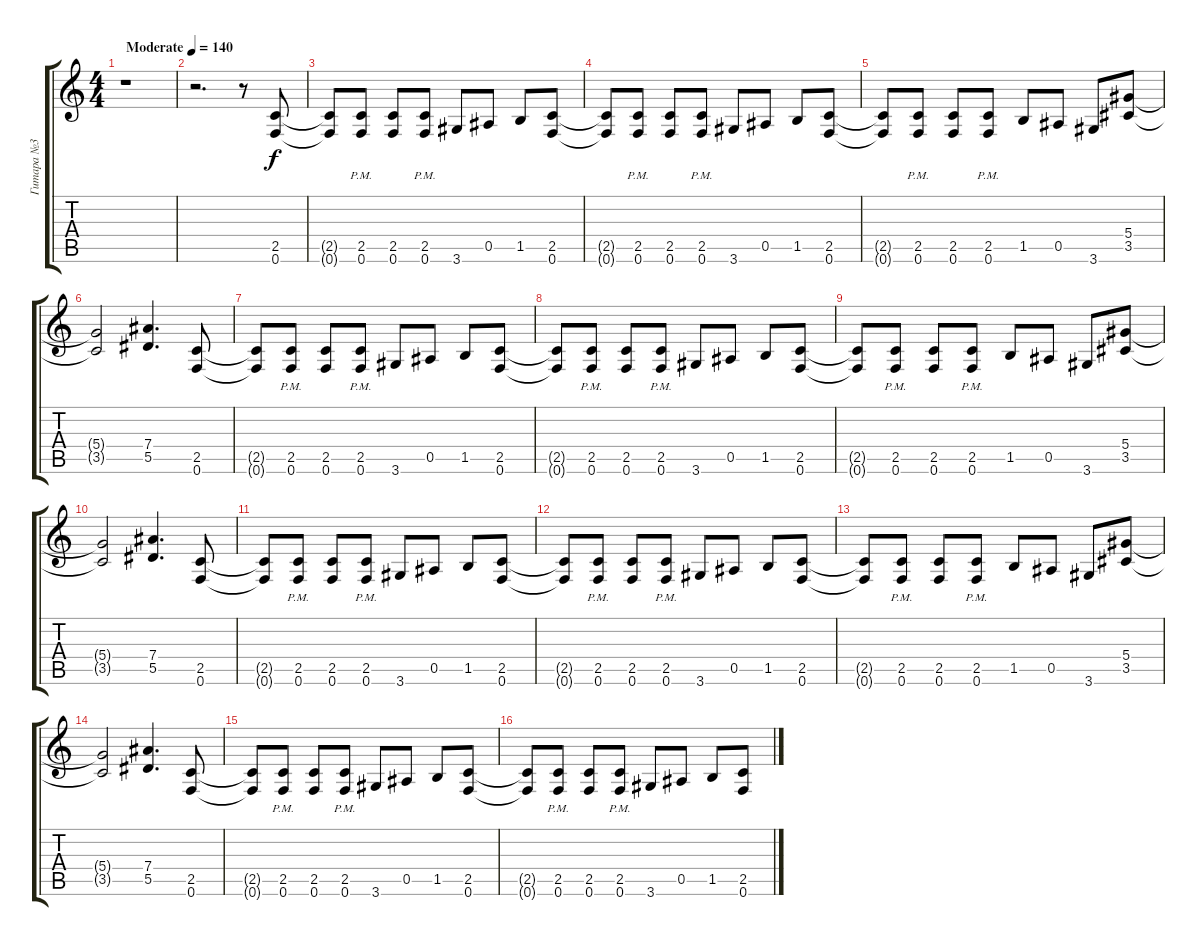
\track ("Гитара №3 Ритм" "Гитара №3 ") {instrument overdrivenguitar}
\staff {score tabs}
\tuning (F4 C4 Ab3 Eb3 Bb2 F2) {hide}
\ts (4 4)
\tempo (140 "Moderate")
\clef g2
\ks c
r.1{dy f instrument overdrivenguitar} |
r.2{d} r.8 (2.5 0.6).8 |
(2.5{t} 0.6{t}).8 (2.5{pm} 0.6{pm}).8 (2.5 0.6).8 (2.5{pm} 0.6{pm}).8 3.6.8 0.5.8 1.5.8 (2.5 0.6).8 |
(2.5{t} 0.6{t}).8 (2.5{pm} 0.6{pm}).8 (2.5 0.6).8 (2.5{pm} 0.6{pm}).8 3.6.8 0.5.8 1.5.8 (2.5 0.6).8 |
(2.5{t} 0.6{t}).8 (2.5{pm} 0.6{pm}).8 (2.5 0.6).8 (2.5{pm} 0.6{pm}).8 1.5.8 0.5.8 3.6.8 (5.4 3.5).8 |
(5.4{t} 3.5{t}).2 (7.4 5.5).4{d} (2.5 0.6).8 |
(2.5{t} 0.6{t}).8 (2.5{pm} 0.6{pm}).8 (2.5 0.6).8 (2.5{pm} 0.6{pm}).8 3.6.8 0.5.8 1.5.8 (2.5 0.6).8 |
(2.5{t} 0.6{t}).8 (2.5{pm} 0.6{pm}).8 (2.5 0.6).8 (2.5{pm} 0.6{pm}).8 3.6.8 0.5.8 1.5.8 (2.5 0.6).8 |
(2.5{t} 0.6{t}).8 (2.5{pm} 0.6{pm}).8 (2.5 0.6).8 (2.5{pm} 0.6{pm}).8 1.5.8 0.5.8 3.6.8 (5.4 3.5).8 |
(5.4{t} 3.5{t}).2 (7.4 5.5).4{d} (2.5 0.6).8 |
(2.5{t} 0.6{t}).8 (2.5{pm} 0.6{pm}).8 (2.5 0.6).8 (2.5{pm} 0.6{pm}).8 3.6.8 0.5.8 1.5.8 (2.5 0.6).8 |
(2.5{t} 0.6{t}).8 (2.5{pm} 0.6{pm}).8 (2.5 0.6).8 (2.5{pm} 0.6{pm}).8 3.6.8 0.5.8 1.5.8 (2.5 0.6).8 |
(2.5{t} 0.6{t}).8 (2.5{pm} 0.6{pm}).8 (2.5 0.6).8 (2.5{pm} 0.6{pm}).8 1.5.8 0.5.8 3.6.8 (5.4 3.5).8 |
(5.4{t} 3.5{t}).2 (7.4 5.5).4{d} (2.5 0.6).8 |
(2.5{t} 0.6{t}).8 (2.5{pm} 0.6{pm}).8 (2.5 0.6).8 (2.5{pm} 0.6{pm}).8 3.6.8 0.5.8 1.5.8 (2.5 0.6).8 |
(2.5{t} 0.6{t}).8 (2.5{pm} 0.6{pm}).8 (2.5 0.6).8 (2.5{pm} 0.6{pm}).8 3.6.8 0.5.8 1.5.8 (2.5 0.6).8
